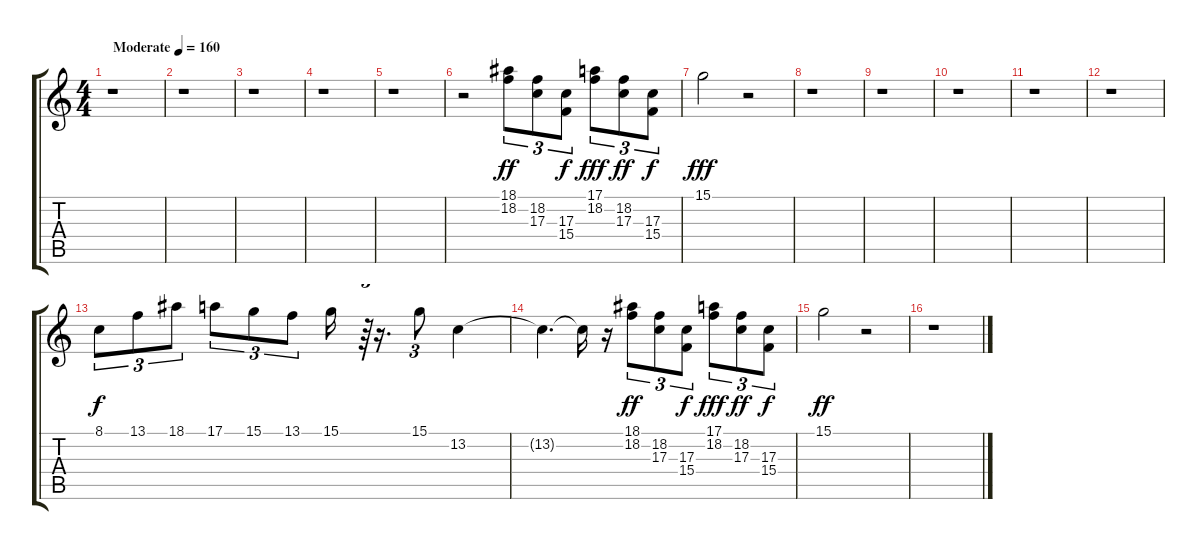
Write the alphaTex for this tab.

\track "" {instrument stringensemble1}
\staff {score tabs}
\tuning (E4 B3 G3 D3 A2 E2) {hide}
\ts (4 4)
\tempo (160 "Moderate")
\clef g2
\ks c
r.1{dy ff instrument stringensemble1} |
r.1 |
r.1 |
r.1 |
r.1 |
r.2 (18.1 18.2).8{tu (3 2)} (18.2 17.3).8{tu (3 2)} (17.3 15.4).8{tu (3 2) dy f} (17.1 18.2).8{tu (3 2) dy fff} (18.2 17.3).8{tu (3 2) dy ff} (17.3 15.4).8{tu (3 2) dy f} |
15.1.2{dy fff} r.2 |
r.1 |
r.1 |
r.1 |
r.1 |
r.1 |
8.1.8{tu (3 2) dy f} 13.1.8{tu (3 2)} 18.1.8{tu (3 2)} 17.1.8{tu (3 2)} 15.1.8{tu (3 2)} 13.1.8{tu (3 2)} 15.1.16 r.64{tu (3 2)} r.16{d} 15.1.8{tu (3 2)} 13.2.4 |
13.2{t}.4{d} 13.2{t}.16 r.16 (18.1 18.2).8{tu (3 2) dy ff} (18.2 17.3).8{tu (3 2)} (17.3 15.4).8{tu (3 2) dy f} (17.1 18.2).8{tu (3 2) dy fff} (18.2 17.3).8{tu (3 2) dy ff} (17.3 15.4).8{tu (3 2) dy f} |
15.1.2{dy ff} r.2 |
r.1
